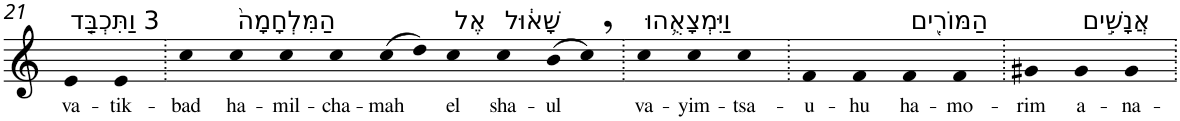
**kern	**text
*part1	*part1
*staff1	*staff1
*I"Piano	*
*I'Pno	*
!!LO:PB:g=z
*clefG2	*
*k[]	*
=21	=21
!LO:TX:a:t=3 וַתִּכְבַּ֤ד	!
!	!LO:LY:b
4e	va-
!	!LO:LY:b
4e	-tik-
=22.	=22.
!	!LO:LY:b
4cc	-bad
!LO:TX:a:t=הַמִּלְחָמָה֙	!
!	!LO:LY:b
4cc	ha-
!	!LO:LY:b
4cc	-mil-
!	!LO:LY:b
4cc	-cha-
!	!LO:LY:b
(>8cc	-mah
8dd)	.
!LO:TX:a:t=אֶל	!
!	!LO:LY:b
4cc	el
!LO:TX:a:t=שָׁא֔וּל	!
!	!LO:LY:b
4cc	sha-
!	!LO:LY:b
(>8b	-ul
8cc,)	.
=23.	=23.
!LO:TX:a:t=וַיִּמְצָאֻ֥הוּ	!
!	!LO:LY:b
4cc	va-
!	!LO:LY:b
4cc	-yim-
!	!LO:LY:b
4cc	-tsa-
=24.	=24.
!	!LO:LY:b
4f	-u-
!	!LO:LY:b
4f	-hu
!LO:TX:a:t=הַמּוֹרִ֖ים	!
!	!LO:LY:b
4f	ha-
!	!LO:LY:b
4f	-mo-
=25.	=25.
!	!LO:LY:b
4g#X	-rim
!LO:TX:a:t=אֲנָשִׁ֣ים	!
!	!LO:LY:b
4g#	a-
!	!LO:LY:b
4g#	-na-
=.	=.
*-	*-
